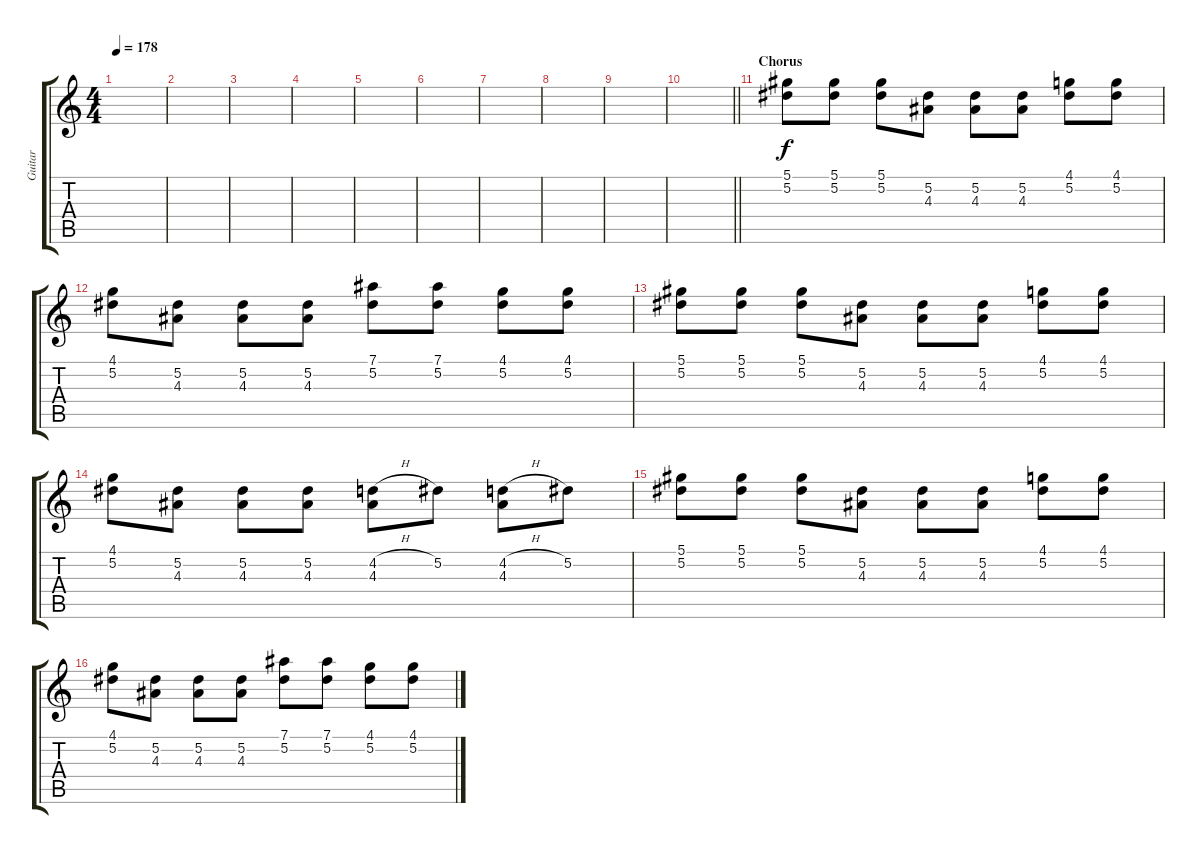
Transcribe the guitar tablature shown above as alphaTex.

\track ("Guitar" "Guitar") {instrument distortionguitar}
\staff {score tabs}
\tuning (Eb4 Bb3 Gb3 Db3 Ab2 Eb2) {hide}
\ts (4 4)
\tempo 178
\clef g2
\ks c
|
|
|
|
|
|
|
|
|
\barLineRight lightlight
|
\section ("" "Chorus")
(5.1 5.2).8{volume 7 balance 5} (5.1 5.2).8 (5.1 5.2).8 (5.2 4.3).8 (5.2 4.3).8 (5.2 4.3).8 (4.1 5.2).8 (4.1 5.2).8 |
(4.1 5.2).8 (5.2 4.3).8 (5.2 4.3).8 (5.2 4.3).8 (7.1 5.2).8 (7.1 5.2).8 (4.1 5.2).8 (4.1 5.2).8 |
(5.1 5.2).8 (5.1 5.2).8 (5.1 5.2).8 (5.2 4.3).8 (5.2 4.3).8 (5.2 4.3).8 (4.1 5.2).8 (4.1 5.2).8 |
(4.1 5.2).8 (5.2 4.3).8 (5.2 4.3).8 (5.2 4.3).8 (4.2{h} 4.3).8 5.2.8 (4.2{h} 4.3).8 5.2.8 |
(5.1 5.2).8 (5.1 5.2).8 (5.1 5.2).8 (5.2 4.3).8 (5.2 4.3).8 (5.2 4.3).8 (4.1 5.2).8 (4.1 5.2).8 |
(4.1 5.2).8 (5.2 4.3).8 (5.2 4.3).8 (5.2 4.3).8 (7.1 5.2).8 (7.1 5.2).8 (4.1 5.2).8 (4.1 5.2).8
